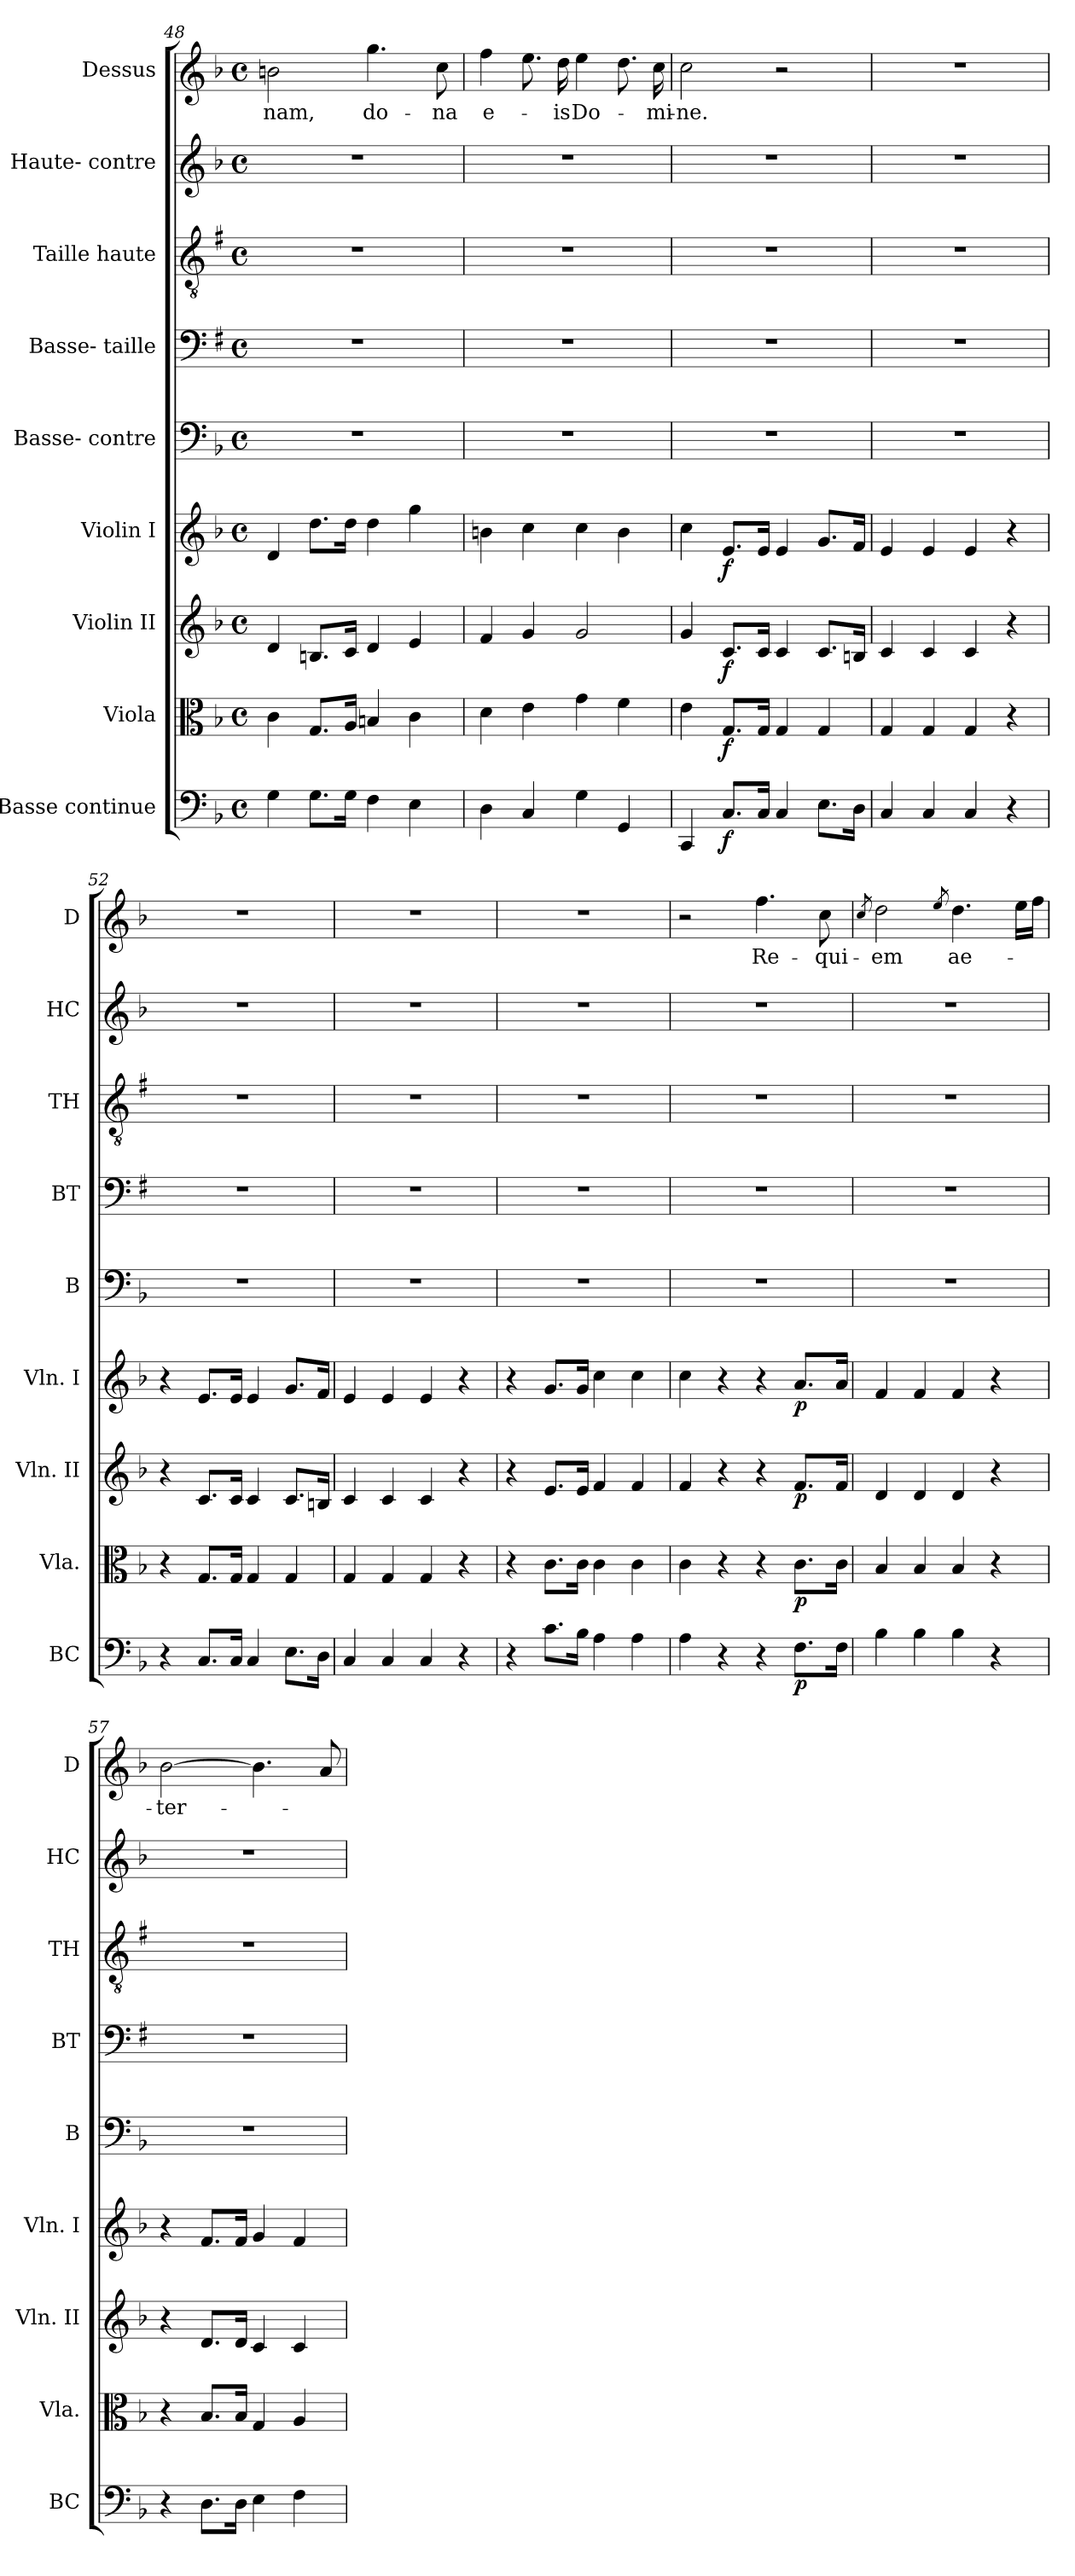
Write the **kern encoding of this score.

**kern	**dynam	**kern	**dynam	**kern	**dynam	**kern	**dynam	**kern	**kern	**kern	**kern	**kern	**text
*part9	*part9	*part8	*part8	*part7	*part7	*part6	*part6	*part5	*part4	*part3	*part2	*part1	*part1
*staff9	*staff9	*staff8	*staff8	*staff7	*staff7	*staff6	*staff6	*staff5	*staff4	*staff3	*staff2	*staff1	*staff1
*I"Basse  continue	*	*I"Viola	*	*I"Violin II	*	*I"Violin I	*	*I"Basse- contre	*I"Basse- taille	*I"Taille haute	*I"Haute- contre	*I"Dessus	*
*I'BC	*	*I'Vla.	*	*I'Vln. II	*	*I'Vln. I	*	*I'B	*I'BT	*I'TH	*I'HC	*I'D	*
*clefF4	*	*clefC3	*	*clefG2	*	*clefG2	*	*clefF4	*clefF4	*clefGv2	*clefG2	*clefG2	*
*	*	*	*	*	*	*	*	*	*ITrd1c2	*ITrd1c2	*	*	*
*k[b-]	*	*k[b-]	*	*k[b-]	*	*k[b-]	*	*k[b-]	*k[b-]	*k[b-]	*k[b-]	*k[b-]	*
*F:	*	*F:	*	*F:	*	*F:	*	*F:	*F:	*F:	*F:	*F:	*
*M4/4	*	*M4/4	*	*M4/4	*	*M4/4	*	*M4/4	*M4/4	*M4/4	*M4/4	*M4/4	*
*met(c)	*	*met(c)	*	*met(c)	*	*met(c)	*	*met(c)	*met(c)	*met(c)	*met(c)	*met(c)	*
=48	=48	=48	=48	=48	=48	=48	=48	=48	=48	=48	=48	=48	=48
!	!	!	!	!	!	!	!	!	!	!	!	!	!LO:LY:b
4G\	.	4c\	.	4d/	.	4d/	.	1r	1r	1r	1r	2bn>\	-nam,
8.G\L	.	8.G/L	.	8.Bn/L	.	8.dd\L	.	.	.	.	.	.	.
16G\Jk	.	16A/Jk	.	16c/Jk	.	16dd\Jk	.	.	.	.	.	.	.
!	!	!	!	!	!	!	!	!	!	!	!	!	!LO:LY:b
4F\	.	4Bn/	.	4d/	.	4dd\	.	.	.	.	.	4.gg\	do-
4E\	.	4c\	.	4e/	.	4gg\	.	.	.	.	.	.	.
!	!	!	!	!	!	!	!	!	!	!	!	!	!LO:LY:b
.	.	.	.	.	.	.	.	.	.	.	.	8cc\	-na
=49	=49	=49	=49	=49	=49	=49	=49	=49	=49	=49	=49	=49	=49
!	!	!	!	!	!	!	!	!	!	!	!	!	!LO:LY:b
4D\	.	4d\	.	4f/	.	4bn\	.	1r	1r	1r	1r	4ff\	e-
4C/	.	4e\	.	4g/	.	4cc\	.	.	.	.	.	8.ee\	.
!	!	!	!	!	!	!	!	!	!	!	!	!	!LO:LY:b
.	.	.	.	.	.	.	.	.	.	.	.	16dd\	-is
!	!	!	!	!	!	!	!	!	!	!	!	!	!LO:LY:b
4G\	.	4g\	.	2g/	.	4cc\	.	.	.	.	.	4ee\	Do-
4GG/	.	4f\	.	.	.	4b\	.	.	.	.	.	8.dd>\	.
!	!	!	!	!	!	!	!	!	!	!	!	!	!LO:LY:b
.	.	.	.	.	.	.	.	.	.	.	.	16cc\	-mi-
=50	=50	=50	=50	=50	=50	=50	=50	=50	=50	=50	=50	=50	=50
!	!	!	!	!	!	!	!	!	!	!	!	!	!LO:LY:b
4CC/	.	4e\	.	4g/	.	4cc\	.	1r	1r	1r	1r	2cc\	-ne.
!	!LO:DY:b	!	!LO:DY:b	!	!LO:DY:b	!	!LO:DY:b	!	!	!	!	!	!
8.C/L	f	8.G/L	f	8.c/L	f	8.e/L	f	.	.	.	.	.	.
16C/Jk	.	16G/Jk	.	16c/Jk	.	16e/Jk	.	.	.	.	.	.	.
4C/	.	4G/	.	4c/	.	4e/	.	.	.	.	.	2r	.
8.E\L	.	4G/	.	8.c/L	.	8.g/L	.	.	.	.	.	.	.
16D\Jk	.	.	.	16Bn/Jk	.	16f/Jk	.	.	.	.	.	.	.
=51	=51	=51	=51	=51	=51	=51	=51	=51	=51	=51	=51	=51	=51
4C/	.	4G/	.	4c/	.	4e/	.	1r	1r	1r	1r	1r	.
4C/	.	4G/	.	4c/	.	4e/	.	.	.	.	.	.	.
4C/	.	4G/	.	4c/	.	4e/	.	.	.	.	.	.	.
4r	.	4r	.	4r	.	4r	.	.	.	.	.	.	.
=52	=52	=52	=52	=52	=52	=52	=52	=52	=52	=52	=52	=52	=52
4r	.	4r	.	4r	.	4r	.	1r	1r	1r	1r	1r	.
8.C/L	.	8.G/L	.	8.c/L	.	8.e/L	.	.	.	.	.	.	.
16C/Jk	.	16G/Jk	.	16c/Jk	.	16e/Jk	.	.	.	.	.	.	.
4C/	.	4G/	.	4c/	.	4e/	.	.	.	.	.	.	.
8.E\L	.	4G/	.	8.c/L	.	8.g/L	.	.	.	.	.	.	.
16D\Jk	.	.	.	16Bn/Jk	.	16f/Jk	.	.	.	.	.	.	.
!!LO:LB:g=z
=53	=53	=53	=53	=53	=53	=53	=53	=53	=53	=53	=53	=53	=53
4C/	.	4G/	.	4c/	.	4e/	.	1r	1r	1r	1r	1r	.
4C/	.	4G/	.	4c/	.	4e/	.	.	.	.	.	.	.
4C/	.	4G/	.	4c/	.	4e/	.	.	.	.	.	.	.
4r	.	4r	.	4r	.	4r	.	.	.	.	.	.	.
=54	=54	=54	=54	=54	=54	=54	=54	=54	=54	=54	=54	=54	=54
4r	.	4r	.	4r	.	4r	.	1r	1r	1r	1r	1r	.
8.c\L	.	8.c\L	.	8.e/L	.	8.g/L	.	.	.	.	.	.	.
16B-\Jk	.	16c\Jk	.	16e/Jk	.	16g/Jk	.	.	.	.	.	.	.
4A\	.	4c\	.	4f/	.	4cc\	.	.	.	.	.	.	.
4A\	.	4c\	.	4f/	.	4cc\	.	.	.	.	.	.	.
=55	=55	=55	=55	=55	=55	=55	=55	=55	=55	=55	=55	=55	=55
4A\	.	4c\	.	4f/	.	4cc\	.	1r	1r	1r	1r	2r	.
4r	.	4r	.	4r	.	4r	.	.	.	.	.	.	.
!	!	!	!	!	!	!	!	!	!	!	!	!	!LO:LY:b
4r	.	4r	.	4r	.	4r	.	.	.	.	.	4.ff\	Re-
!	!LO:DY:b	!	!LO:DY:b	!	!LO:DY:b	!	!LO:DY:b	!	!	!	!	!	!
8.F\L	p	8.c\L	p	8.f/L	p	8.a/L	p	.	.	.	.	.	.
!	!	!	!	!	!	!	!	!	!	!	!	!	!LO:LY:b
.	.	.	.	.	.	.	.	.	.	.	.	8cc\	-qui-
16F\Jk	.	16c\Jk	.	16f/Jk	.	16a/Jk	.	.	.	.	.	.	.
=56	=56	=56	=56	=56	=56	=56	=56	=56	=56	=56	=56	=56	=56
.	.	.	.	.	.	.	.	.	.	.	.	8qcc/	.
!	!	!	!	!	!	!	!	!	!	!	!	!	!LO:LY:b
4B-\	.	4B-/	.	4d/	.	4f/	.	1r	1r	1r	1r	2dd\	-em
4B-\	.	4B-/	.	4d/	.	4f/	.	.	.	.	.	.	.
.	.	.	.	.	.	.	.	.	.	.	.	8qee/	.
!	!	!	!	!	!	!	!	!	!	!	!	!	!LO:LY:b
4B-\	.	4B-/	.	4d/	.	4f/	.	.	.	.	.	4.dd\	ae-
4r	.	4r	.	4r	.	4r	.	.	.	.	.	.	.
.	.	.	.	.	.	.	.	.	.	.	.	16ee\LL	.
.	.	.	.	.	.	.	.	.	.	.	.	16ff\JJ	.
=57	=57	=57	=57	=57	=57	=57	=57	=57	=57	=57	=57	=57	=57
!	!	!	!	!	!	!	!	!	!	!	!	!	!LO:LY:b
4r	.	4r	.	4r	.	4r	.	1r	1r	1r	1r	[2b-\	-ter-
8.D\L	.	8.B-/L	.	8.d/L	.	8.f/L	.	.	.	.	.	.	.
16D\Jk	.	16B-/Jk	.	16d/Jk	.	16f/Jk	.	.	.	.	.	.	.
4E\	.	4G/	.	4c/	.	4g/	.	.	.	.	.	4.b-\]	.
4F\	.	4A/	.	4c/	.	4f/	.	.	.	.	.	.	.
.	.	.	.	.	.	.	.	.	.	.	.	8a/	.
=	=	=	=	=	=	=	=	=	=	=	=	=	=
*-	*-	*-	*-	*-	*-	*-	*-	*-	*-	*-	*-	*-	*-
